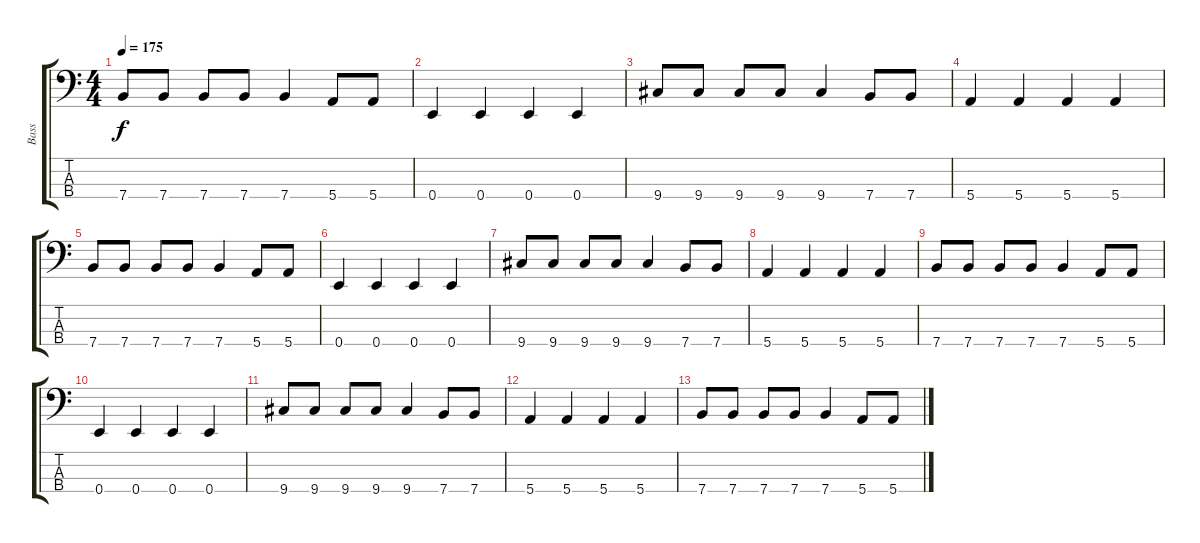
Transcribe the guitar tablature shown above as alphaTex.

\track ("Bass" "Bass") {instrument electricbasspick}
\staff {score tabs}
\tuning (G2 D2 A1 E1) {hide}
\ts (4 4)
\tempo 175
\clef f4
\ks c
7.4.8{dy f} 7.4.8 7.4.8 7.4.8 7.4.4 5.4.8 5.4.8 |
0.4.4 0.4.4 0.4.4 0.4.4 |
9.4.8 9.4.8 9.4.8 9.4.8 9.4.4 7.4.8 7.4.8 |
5.4.4 5.4.4 5.4.4 5.4.4 |
7.4.8 7.4.8 7.4.8 7.4.8 7.4.4 5.4.8 5.4.8 |
0.4.4 0.4.4 0.4.4 0.4.4 |
9.4.8 9.4.8 9.4.8 9.4.8 9.4.4 7.4.8 7.4.8 |
5.4.4 5.4.4 5.4.4 5.4.4 |
7.4.8 7.4.8 7.4.8 7.4.8 7.4.4 5.4.8 5.4.8 |
0.4.4 0.4.4 0.4.4 0.4.4 |
9.4.8 9.4.8 9.4.8 9.4.8 9.4.4 7.4.8 7.4.8 |
5.4.4 5.4.4 5.4.4 5.4.4 |
7.4.8 7.4.8 7.4.8 7.4.8 7.4.4 5.4.8 5.4.8
